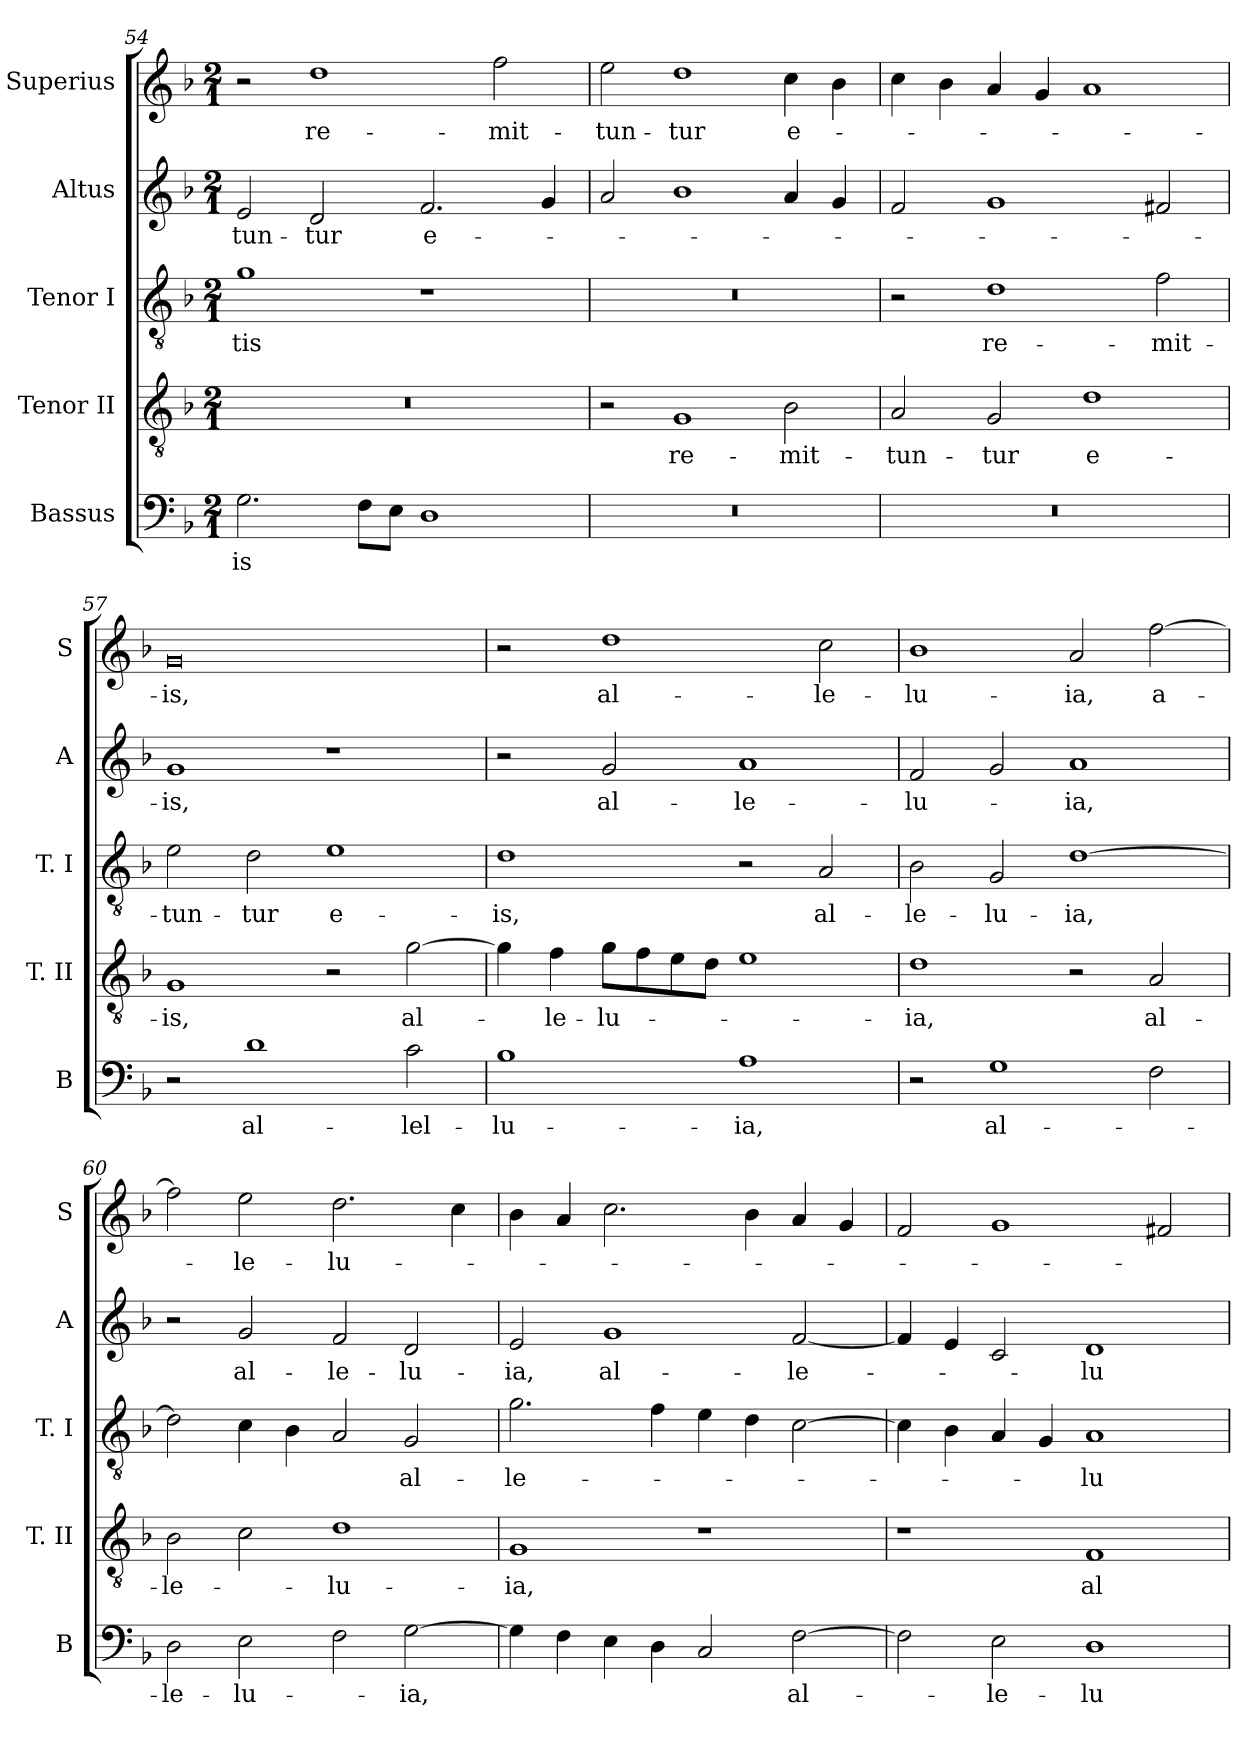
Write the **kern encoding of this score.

**kern	**text	**kern	**text	**kern	**text	**kern	**text	**kern	**text
*part5	*part5	*part4	*part4	*part3	*part3	*part2	*part2	*part1	*part1
*staff5	*staff5	*staff4	*staff4	*staff3	*staff3	*staff2	*staff2	*staff1	*staff1
*I"Bassus	*	*I"Tenor II	*	*I"Tenor I	*	*I"Altus	*	*I"Superius	*
*I'B	*	*I'T. II	*	*I'T. I	*	*I'A	*	*I'S	*
*clefF4	*	*clefGv2	*	*clefGv2	*	*clefG2	*	*clefG2	*
*k[b-]	*	*k[b-]	*	*k[b-]	*	*k[b-]	*	*k[b-]	*
*F:	*	*F:	*	*F:	*	*F:	*	*F:	*
*M2/1	*	*M2/1	*	*M2/1	*	*M2/1	*	*M2/1	*
=54	=54	=54	=54	=54	=54	=54	=54	=54	=54
2.G	-is	0r	.	1g	-tis	2e	-tun-	2r	.
.	.	.	.	.	.	2d	-tur	1dd	re-
8FL	.	.	.	.	.	.	.	.	.
8EJ	.	.	.	.	.	.	.	.	.
1D	.	.	.	1r	.	2.f	e-	.	.
.	.	.	.	.	.	.	.	2ff	-mit-
.	.	.	.	.	.	4g	.	.	.
=55	=55	=55	=55	=55	=55	=55	=55	=55	=55
0r	.	2r	.	0r	.	2a	.	2ee	-tun-
.	.	1G	re-	.	.	1b-	.	1dd	-tur
.	.	2B-	-mit-	.	.	4a	.	4cc	e-
.	.	.	.	.	.	4g	.	4b-	.
=56	=56	=56	=56	=56	=56	=56	=56	=56	=56
0r	.	2A	-tun-	2r	.	2f	.	4cc	.
.	.	.	.	.	.	.	.	4b-	.
.	.	2G	-tur	1d	re-	1g	.	4a	.
.	.	.	.	.	.	.	.	4g	.
.	.	1d	e-	.	.	.	.	1a	.
.	.	.	.	2f	-mit-	2f#X	.	.	.
=57	=57	=57	=57	=57	=57	=57	=57	=57	=57
2r	.	1G	-is,	2e	-tun-	1g	-is,	0g	-is,
1d	al-	.	.	2d	-tur	.	.	.	.
.	.	2r	.	1e	e-	1r	.	.	.
2c	-lel-	[2g	al-	.	.	.	.	.	.
=58	=58	=58	=58	=58	=58	=58	=58	=58	=58
1B-	-lu-	4g]	.	1d	-is,	2r	.	2r	.
.	.	4f	-le-	.	.	.	.	.	.
.	.	8gL	-lu-	.	.	2g	al-	1dd	al-
.	.	8f	.	.	.	.	.	.	.
.	.	8e	.	.	.	.	.	.	.
.	.	8dJ	.	.	.	.	.	.	.
1A	-ia,	1e	.	2r	.	1a	-le-	.	.
.	.	.	.	2A	al-	.	.	2cc	-le-
=59	=59	=59	=59	=59	=59	=59	=59	=59	=59
2r	.	1d	-ia,	2B-	-le-	2f	-lu-	1b-	-lu-
1G	al-	.	.	2G	-lu-	2g	.	.	.
.	.	2r	.	[1d	-ia,	1a	-ia,	2a	-ia,
2F	.	2A	al-	.	.	.	.	[2ff	a-
=60	=60	=60	=60	=60	=60	=60	=60	=60	=60
2D	-le-	2B-	-le-	2d]	.	2r	.	2ff]	.
2E	-lu-	2c	.	4c	.	2g	al-	2ee	-le-
.	.	.	.	4B-	.	.	.	.	.
2F	.	1d	-lu-	2A	.	2f	-le-	2.dd	-lu-
[2G	-ia,	.	.	2G	al-	2d	-lu-	.	.
.	.	.	.	.	.	.	.	4cc	.
=61	=61	=61	=61	=61	=61	=61	=61	=61	=61
4G]	.	1G	-ia,	2.g	-le-	2e	-ia,	4b-	.
4F	.	.	.	.	.	.	.	4a	.
4E	.	.	.	.	.	1g	al-	2.cc	.
4D	.	.	.	4f	.	.	.	.	.
2C	.	1r	.	4e	.	.	.	.	.
.	.	.	.	4d	.	.	.	4b-	.
[2F	al-	.	.	[2c	.	[2f	-le-	4a	.
.	.	.	.	.	.	.	.	4g	.
=62	=62	=62	=62	=62	=62	=62	=62	=62	=62
2F]	.	1r	.	4c]	.	4f]	.	2f	.
.	.	.	.	4B-	.	4e	.	.	.
2E	-le-	.	.	4A	.	2c	.	1g	.
.	.	.	.	4G	.	.	.	.	.
1D	-lu-	1F	al-	1A	-lu-	1d	-lu-	.	.
.	.	.	.	.	.	.	.	2f#X	.
=	=	=	=	=	=	=	=	=	=
*-	*-	*-	*-	*-	*-	*-	*-	*-	*-
